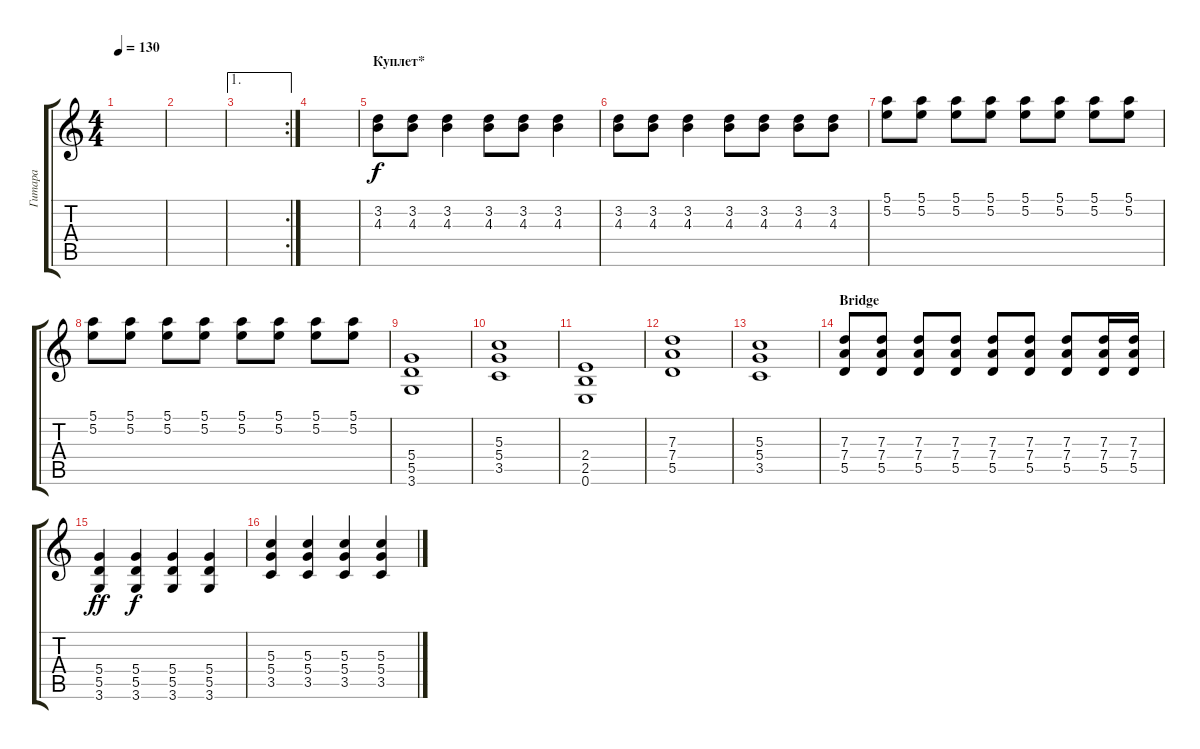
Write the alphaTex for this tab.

\track ("Гитара" "Гитара") {instrument overdrivenguitar}
\staff {score tabs}
\tuning (E4 B3 G3 D3 A2 E2) {hide}
\ts (4 4)
\tempo 130
\clef g2
\ks c
|
|
\ae 1
\rc 2
|
|
\section ("" "Куплет*")
(3.2 4.3).8{volume 11 instrument overdrivenguitar} (3.2 4.3).8 (3.2 4.3).4 (3.2 4.3).8 (3.2 4.3).8 (3.2 4.3).4 |
(3.2 4.3).8{volume 11 instrument overdrivenguitar} (3.2 4.3).8 (3.2 4.3).4 (3.2 4.3).8 (3.2 4.3).8 (3.2 4.3).8 (3.2 4.3).8 |
(5.1 5.2).8 (5.1 5.2).8 (5.1 5.2).8 (5.1 5.2).8 (5.1 5.2).8 (5.1 5.2).8 (5.1 5.2).8 (5.1 5.2).8 |
(5.1 5.2).8 (5.1 5.2).8 (5.1 5.2).8 (5.1 5.2).8 (5.1 5.2).8 (5.1 5.2).8 (5.1 5.2).8 (5.1 5.2).8 |
(5.4 5.5 3.6).1{instrument overdrivenguitar} |
(5.3 5.4 3.5).1 |
(2.4 2.5 0.6).1 |
(7.3 7.4 5.5).1 |
(5.3 5.4 3.5).1 |
\section ("" "Bridge")
(7.3 7.4 5.5).8 (7.3 7.4 5.5).8 (7.3 7.4 5.5).8 (7.3 7.4 5.5).8 (7.3 7.4 5.5).8 (7.3 7.4 5.5).8 (7.3 7.4 5.5).8 (7.3 7.4 5.5).16 (7.3 7.4 5.5).16 |
(5.4 5.5 3.6).4{dy ff volume 9 instrument overdrivenguitar} (5.4 5.5 3.6).4{dy f} (5.4 5.5 3.6).4 (5.4 5.5 3.6).4 |
(5.3 5.4 3.5).4 (5.3 5.4 3.5).4 (5.3 5.4 3.5).4 (5.3 5.4 3.5).4
